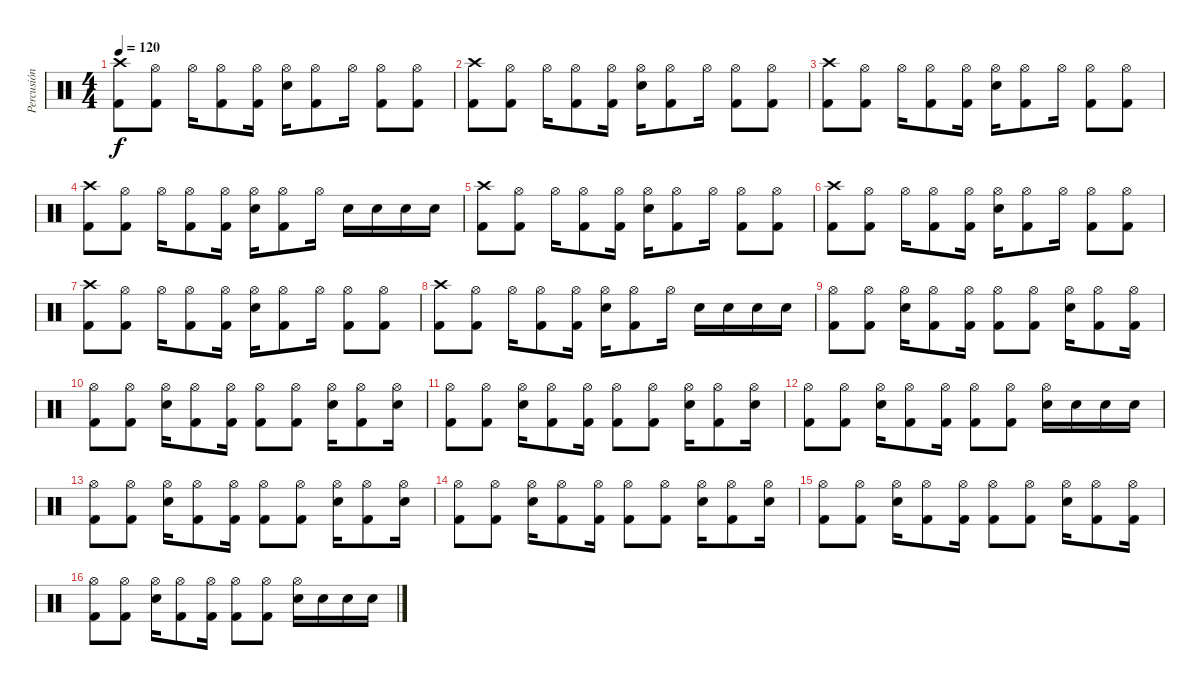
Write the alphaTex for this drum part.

\track ("Percusión" "Percusión") {instrument percussion}
\staff {score}
\articulation defaults
\ts (4 4)
\tempo 120
\clef neutral
\ks c
("Crash high (hit)" "Kick (hit) 2").8{dy f} ("Hi-Hat (open)" "Kick (hit) 2").8 "Hi-Hat (open)".16 ("Hi-Hat (open)" "Kick (hit) 2").8 ("Hi-Hat (open)" "Kick (hit) 2").16 ("Hi-Hat (open)" "Electric Snare (hit)").16 ("Kick (hit) 2" "Hi-Hat (open)").8 "Hi-Hat (open)".16 ("Kick (hit) 2" "Hi-Hat (open)").8 ("Kick (hit) 2" "Hi-Hat (open)").8 |
("Crash high (hit)" "Kick (hit) 2").8 ("Hi-Hat (open)" "Kick (hit) 2").8 "Hi-Hat (open)".16 ("Hi-Hat (open)" "Kick (hit) 2").8 ("Hi-Hat (open)" "Kick (hit) 2").16 ("Hi-Hat (open)" "Electric Snare (hit)").16 ("Kick (hit) 2" "Hi-Hat (open)").8 "Hi-Hat (open)".16 ("Kick (hit) 2" "Hi-Hat (open)").8 ("Kick (hit) 2" "Hi-Hat (open)").8 |
("Crash high (hit)" "Kick (hit) 2").8 ("Hi-Hat (open)" "Kick (hit) 2").8 "Hi-Hat (open)".16 ("Hi-Hat (open)" "Kick (hit) 2").8 ("Hi-Hat (open)" "Kick (hit) 2").16 ("Hi-Hat (open)" "Electric Snare (hit)").16 ("Kick (hit) 2" "Hi-Hat (open)").8 "Hi-Hat (open)".16 ("Kick (hit) 2" "Hi-Hat (open)").8 ("Kick (hit) 2" "Hi-Hat (open)").8 |
("Crash high (hit)" "Kick (hit) 2").8 ("Hi-Hat (open)" "Kick (hit) 2").8 "Hi-Hat (open)".16 ("Hi-Hat (open)" "Kick (hit) 2").8 ("Hi-Hat (open)" "Kick (hit) 2").16 ("Hi-Hat (open)" "Electric Snare (hit)").16 ("Kick (hit) 2" "Hi-Hat (open)").8 "Hi-Hat (open)".16 "Electric Snare (hit)".16 "Electric Snare (hit)".16 "Electric Snare (hit)".16 "Electric Snare (hit)".16 |
("Crash high (hit)" "Kick (hit) 2").8 ("Hi-Hat (open)" "Kick (hit) 2").8 "Hi-Hat (open)".16 ("Hi-Hat (open)" "Kick (hit) 2").8 ("Hi-Hat (open)" "Kick (hit) 2").16 ("Hi-Hat (open)" "Electric Snare (hit)").16 ("Kick (hit) 2" "Hi-Hat (open)").8 "Hi-Hat (open)".16 ("Kick (hit) 2" "Hi-Hat (open)").8 ("Kick (hit) 2" "Hi-Hat (open)").8 |
("Crash high (hit)" "Kick (hit) 2").8 ("Hi-Hat (open)" "Kick (hit) 2").8 "Hi-Hat (open)".16 ("Hi-Hat (open)" "Kick (hit) 2").8 ("Hi-Hat (open)" "Kick (hit) 2").16 ("Hi-Hat (open)" "Electric Snare (hit)").16 ("Kick (hit) 2" "Hi-Hat (open)").8 "Hi-Hat (open)".16 ("Kick (hit) 2" "Hi-Hat (open)").8 ("Kick (hit) 2" "Hi-Hat (open)").8 |
("Crash high (hit)" "Kick (hit) 2").8 ("Hi-Hat (open)" "Kick (hit) 2").8 "Hi-Hat (open)".16 ("Hi-Hat (open)" "Kick (hit) 2").8 ("Hi-Hat (open)" "Kick (hit) 2").16 ("Hi-Hat (open)" "Electric Snare (hit)").16 ("Kick (hit) 2" "Hi-Hat (open)").8 "Hi-Hat (open)".16 ("Kick (hit) 2" "Hi-Hat (open)").8 ("Kick (hit) 2" "Hi-Hat (open)").8 |
("Crash high (hit)" "Kick (hit) 2").8 ("Hi-Hat (open)" "Kick (hit) 2").8 "Hi-Hat (open)".16 ("Hi-Hat (open)" "Kick (hit) 2").8 ("Hi-Hat (open)" "Kick (hit) 2").16 ("Hi-Hat (open)" "Electric Snare (hit)").16 ("Kick (hit) 2" "Hi-Hat (open)").8 "Hi-Hat (open)".16 "Electric Snare (hit)".16 "Electric Snare (hit)".16 "Electric Snare (hit)".16 "Electric Snare (hit)".16 |
("Kick (hit) 2" "Hi-Hat (open)").8 ("Kick (hit) 2" "Hi-Hat (open)").8 ("Electric Snare (hit)" "Hi-Hat (open)").16 ("Kick (hit) 2" "Hi-Hat (open)").8 ("Kick (hit) 2" "Hi-Hat (open)").16 ("Kick (hit) 2" "Hi-Hat (open)").8 ("Kick (hit) 2" "Hi-Hat (open)").8 ("Electric Snare (hit)" "Hi-Hat (open)").16 ("Kick (hit) 2" "Hi-Hat (open)").8 ("Kick (hit) 2" "Hi-Hat (open)").16 |
("Kick (hit) 2" "Hi-Hat (open)").8 ("Kick (hit) 2" "Hi-Hat (open)").8 ("Electric Snare (hit)" "Hi-Hat (open)").16 ("Kick (hit) 2" "Hi-Hat (open)").8 ("Kick (hit) 2" "Hi-Hat (open)").16 ("Kick (hit) 2" "Hi-Hat (open)").8 ("Kick (hit) 2" "Hi-Hat (open)").8 ("Electric Snare (hit)" "Hi-Hat (open)").16 ("Kick (hit) 2" "Hi-Hat (open)").8 ("Electric Snare (hit)" "Hi-Hat (open)").16 |
("Kick (hit) 2" "Hi-Hat (open)").8 ("Kick (hit) 2" "Hi-Hat (open)").8 ("Electric Snare (hit)" "Hi-Hat (open)").16 ("Kick (hit) 2" "Hi-Hat (open)").8 ("Kick (hit) 2" "Hi-Hat (open)").16 ("Kick (hit) 2" "Hi-Hat (open)").8 ("Kick (hit) 2" "Hi-Hat (open)").8 ("Electric Snare (hit)" "Hi-Hat (open)").16 ("Kick (hit) 2" "Hi-Hat (open)").8 ("Electric Snare (hit)" "Hi-Hat (open)").16 |
("Kick (hit) 2" "Hi-Hat (open)").8 ("Kick (hit) 2" "Hi-Hat (open)").8 ("Electric Snare (hit)" "Hi-Hat (open)").16 ("Kick (hit) 2" "Hi-Hat (open)").8 ("Kick (hit) 2" "Hi-Hat (open)").16 ("Kick (hit) 2" "Hi-Hat (open)").8 ("Kick (hit) 2" "Hi-Hat (open)").8 ("Electric Snare (hit)" "Hi-Hat (open)").16 "Electric Snare (hit)".16 "Electric Snare (hit)".16 "Electric Snare (hit)".16 |
("Kick (hit) 2" "Hi-Hat (open)").8 ("Kick (hit) 2" "Hi-Hat (open)").8 ("Electric Snare (hit)" "Hi-Hat (open)").16 ("Kick (hit) 2" "Hi-Hat (open)").8 ("Kick (hit) 2" "Hi-Hat (open)").16 ("Kick (hit) 2" "Hi-Hat (open)").8 ("Kick (hit) 2" "Hi-Hat (open)").8 ("Electric Snare (hit)" "Hi-Hat (open)").16 ("Kick (hit) 2" "Hi-Hat (open)").8 ("Electric Snare (hit)" "Hi-Hat (open)").16 |
("Kick (hit) 2" "Hi-Hat (open)").8 ("Kick (hit) 2" "Hi-Hat (open)").8 ("Electric Snare (hit)" "Hi-Hat (open)").16 ("Kick (hit) 2" "Hi-Hat (open)").8 ("Kick (hit) 2" "Hi-Hat (open)").16 ("Kick (hit) 2" "Hi-Hat (open)").8 ("Kick (hit) 2" "Hi-Hat (open)").8 ("Electric Snare (hit)" "Hi-Hat (open)").16 ("Kick (hit) 2" "Hi-Hat (open)").8 ("Electric Snare (hit)" "Hi-Hat (open)").16 |
("Kick (hit) 2" "Hi-Hat (open)").8 ("Kick (hit) 2" "Hi-Hat (open)").8 ("Electric Snare (hit)" "Hi-Hat (open)").16 ("Kick (hit) 2" "Hi-Hat (open)").8 ("Kick (hit) 2" "Hi-Hat (open)").16 ("Kick (hit) 2" "Hi-Hat (open)").8 ("Kick (hit) 2" "Hi-Hat (open)").8 ("Electric Snare (hit)" "Hi-Hat (open)").16 ("Kick (hit) 2" "Hi-Hat (open)").8 ("Kick (hit) 2" "Hi-Hat (open)").16 |
("Kick (hit) 2" "Hi-Hat (open)").8 ("Kick (hit) 2" "Hi-Hat (open)").8 ("Electric Snare (hit)" "Hi-Hat (open)").16 ("Kick (hit) 2" "Hi-Hat (open)").8 ("Kick (hit) 2" "Hi-Hat (open)").16 ("Kick (hit) 2" "Hi-Hat (open)").8 ("Kick (hit) 2" "Hi-Hat (open)").8 ("Electric Snare (hit)" "Hi-Hat (open)").16 "Electric Snare (hit)".16 "Electric Snare (hit)".16 "Electric Snare (hit)".16
